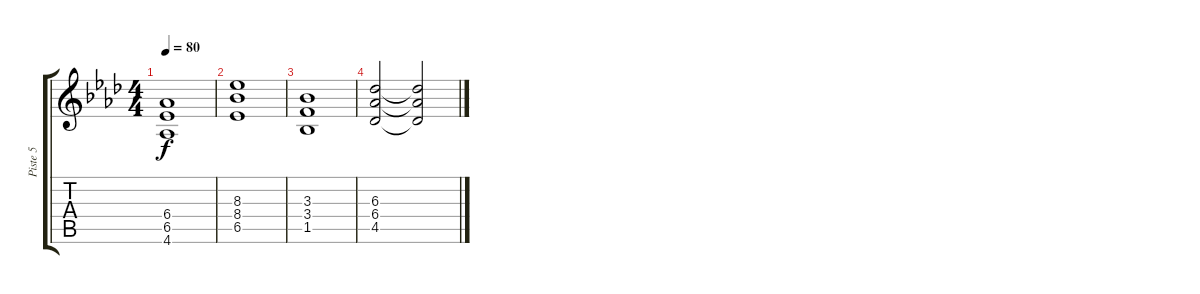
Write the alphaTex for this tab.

\track ("Piste 5" "Piste 5") {instrument distortionguitar}
\staff {score tabs}
\tuning (E4 B3 G3 D3 A2 E2) {hide}
\ts (4 4)
\tempo 80
\clef g2
\ks ab
(6.4 6.5 4.6).1{dy f} |
(8.3 8.4 6.5).1 |
(3.3 3.4 1.5).1 |
(6.3 6.4 4.5).2 (6.3{t} 6.4{t} 4.5{t}).2
